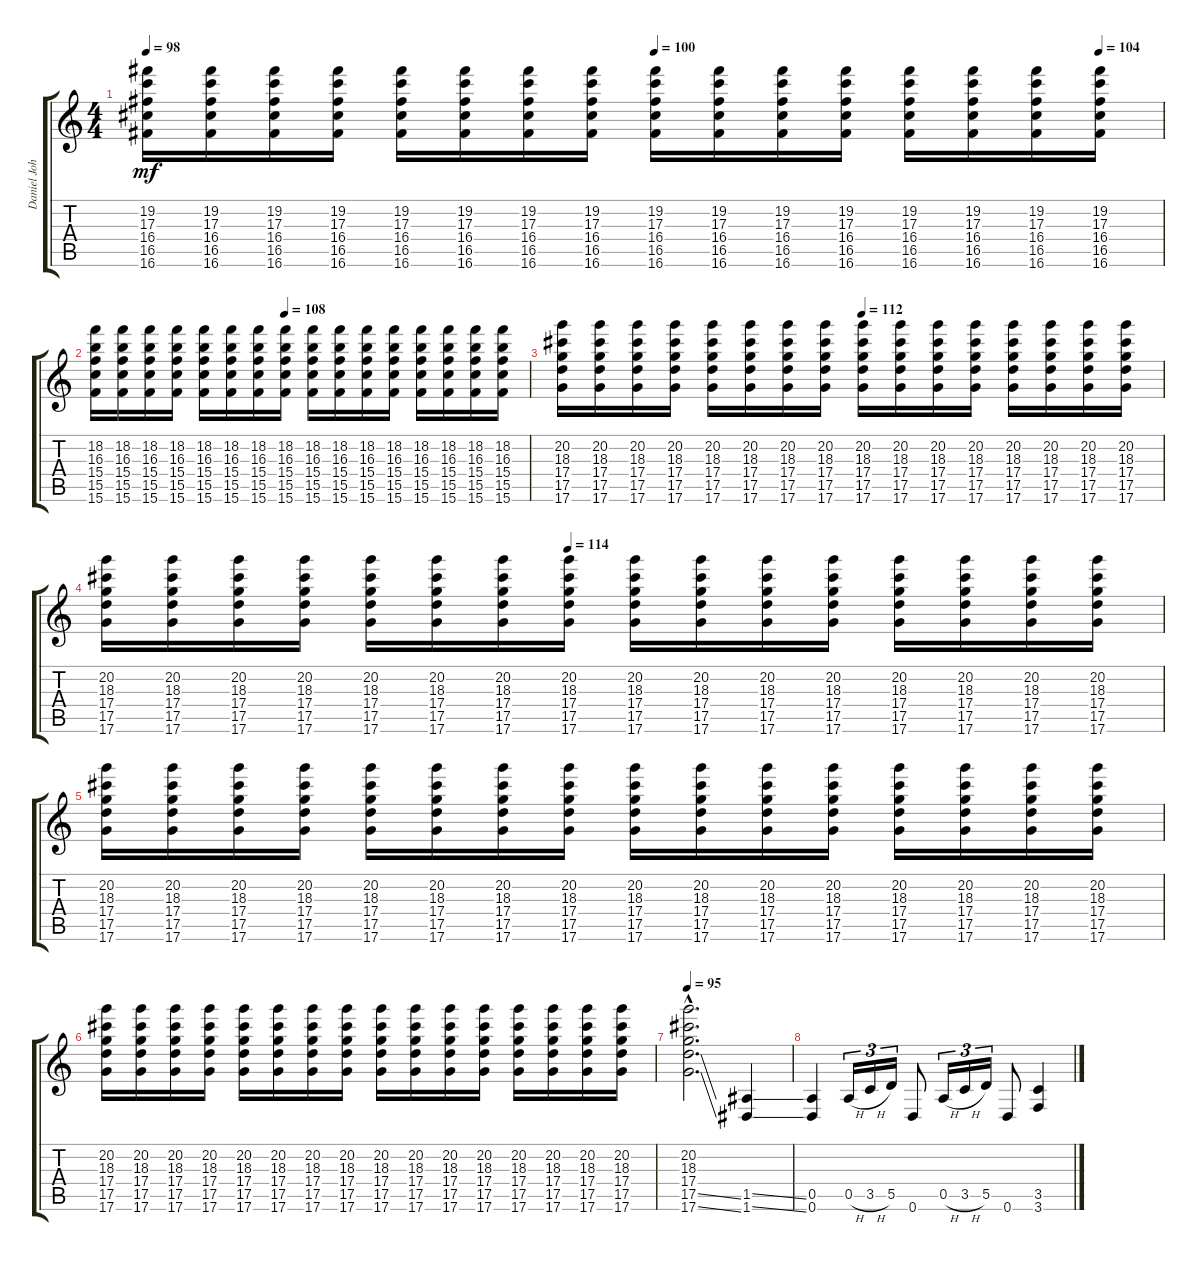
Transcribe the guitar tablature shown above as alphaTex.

\track ("Daniel Johns Gtr2" "Daniel Joh") {instrument distortionguitar}
\staff {score tabs}
\tuning (E4 B3 G3 D3 A2 D2) {hide}
\ts (4 4)
\tempo 98
\tempo (100 0.5)
\tempo (104 0.9375)
\clef g2
\ks c
(19.2 17.3 16.4 16.5 16.6).16{dy mf} (19.2 17.3 16.4 16.5 16.6).16 (19.2 17.3 16.4 16.5 16.6).16 (19.2 17.3 16.4 16.5 16.6).16 (19.2 17.3 16.4 16.5 16.6).16 (19.2 17.3 16.4 16.5 16.6).16 (19.2 17.3 16.4 16.5 16.6).16 (19.2 17.3 16.4 16.5 16.6).16 (19.2 17.3 16.4 16.5 16.6).16 (19.2 17.3 16.4 16.5 16.6).16 (19.2 17.3 16.4 16.5 16.6).16 (19.2 17.3 16.4 16.5 16.6).16 (19.2 17.3 16.4 16.5 16.6).16 (19.2 17.3 16.4 16.5 16.6).16 (19.2 17.3 16.4 16.5 16.6).16 (19.2 17.3 16.4 16.5 16.6).16 |
\tempo (108 0.4375)
(18.2 16.3 15.4 15.5 15.6).16 (18.2 16.3 15.4 15.5 15.6).16 (18.2 16.3 15.4 15.5 15.6).16 (18.2 16.3 15.4 15.5 15.6).16 (18.2 16.3 15.4 15.5 15.6).16 (18.2 16.3 15.4 15.5 15.6).16 (18.2 16.3 15.4 15.5 15.6).16 (18.2 16.3 15.4 15.5 15.6).16 (18.2 16.3 15.4 15.5 15.6).16 (18.2 16.3 15.4 15.5 15.6).16 (18.2 16.3 15.4 15.5 15.6).16 (18.2 16.3 15.4 15.5 15.6).16 (18.2 16.3 15.4 15.5 15.6).16 (18.2 16.3 15.4 15.5 15.6).16 (18.2 16.3 15.4 15.5 15.6).16 (18.2 16.3 15.4 15.5 15.6).16 |
\tempo (112 0.5)
(20.2 18.3 17.4 17.5 17.6).16 (20.2 18.3 17.4 17.5 17.6).16 (20.2 18.3 17.4 17.5 17.6).16 (20.2 18.3 17.4 17.5 17.6).16 (20.2 18.3 17.4 17.5 17.6).16 (20.2 18.3 17.4 17.5 17.6).16 (20.2 18.3 17.4 17.5 17.6).16 (20.2 18.3 17.4 17.5 17.6).16 (20.2 18.3 17.4 17.5 17.6).16 (20.2 18.3 17.4 17.5 17.6).16 (20.2 18.3 17.4 17.5 17.6).16 (20.2 18.3 17.4 17.5 17.6).16 (20.2 18.3 17.4 17.5 17.6).16 (20.2 18.3 17.4 17.5 17.6).16 (20.2 18.3 17.4 17.5 17.6).16 (20.2 18.3 17.4 17.5 17.6).16 |
\tempo (114 0.4375)
(20.2 18.3 17.4 17.5 17.6).16 (20.2 18.3 17.4 17.5 17.6).16 (20.2 18.3 17.4 17.5 17.6).16 (20.2 18.3 17.4 17.5 17.6).16 (20.2 18.3 17.4 17.5 17.6).16 (20.2 18.3 17.4 17.5 17.6).16 (20.2 18.3 17.4 17.5 17.6).16 (20.2 18.3 17.4 17.5 17.6).16 (20.2 18.3 17.4 17.5 17.6).16 (20.2 18.3 17.4 17.5 17.6).16 (20.2 18.3 17.4 17.5 17.6).16 (20.2 18.3 17.4 17.5 17.6).16 (20.2 18.3 17.4 17.5 17.6).16 (20.2 18.3 17.4 17.5 17.6).16 (20.2 18.3 17.4 17.5 17.6).16 (20.2 18.3 17.4 17.5 17.6).16 |
(20.2 18.3 17.4 17.5 17.6).16 (20.2 18.3 17.4 17.5 17.6).16 (20.2 18.3 17.4 17.5 17.6).16 (20.2 18.3 17.4 17.5 17.6).16 (20.2 18.3 17.4 17.5 17.6).16 (20.2 18.3 17.4 17.5 17.6).16 (20.2 18.3 17.4 17.5 17.6).16 (20.2 18.3 17.4 17.5 17.6).16 (20.2 18.3 17.4 17.5 17.6).16 (20.2 18.3 17.4 17.5 17.6).16 (20.2 18.3 17.4 17.5 17.6).16 (20.2 18.3 17.4 17.5 17.6).16 (20.2 18.3 17.4 17.5 17.6).16 (20.2 18.3 17.4 17.5 17.6).16 (20.2 18.3 17.4 17.5 17.6).16 (20.2 18.3 17.4 17.5 17.6).16 |
(20.2 18.3 17.4 17.5 17.6).16 (20.2 18.3 17.4 17.5 17.6).16 (20.2 18.3 17.4 17.5 17.6).16 (20.2 18.3 17.4 17.5 17.6).16 (20.2 18.3 17.4 17.5 17.6).16 (20.2 18.3 17.4 17.5 17.6).16 (20.2 18.3 17.4 17.5 17.6).16 (20.2 18.3 17.4 17.5 17.6).16 (20.2 18.3 17.4 17.5 17.6).16 (20.2 18.3 17.4 17.5 17.6).16 (20.2 18.3 17.4 17.5 17.6).16 (20.2 18.3 17.4 17.5 17.6).16 (20.2 18.3 17.4 17.5 17.6).16 (20.2 18.3 17.4 17.5 17.6).16 (20.2 18.3 17.4 17.5 17.6).16 (20.2 18.3 17.4 17.5 17.6).16 |
\tempo 95
(20.2{hac} 18.3{hac} 17.4{hac} 17.5{ss hac} 17.6{ss hac}).2{d} (1.5{ss} 1.6{ss}).4 |
(0.5 0.6).4 0.5{h}.16{tu (3 2)} 3.5{h}.16{tu (3 2)} 5.5.16{tu (3 2)} 0.6.8 0.5{h}.16{tu (3 2)} 3.5{h}.16{tu (3 2)} 5.5.16{tu (3 2)} 0.6.8 (3.5 3.6).4
